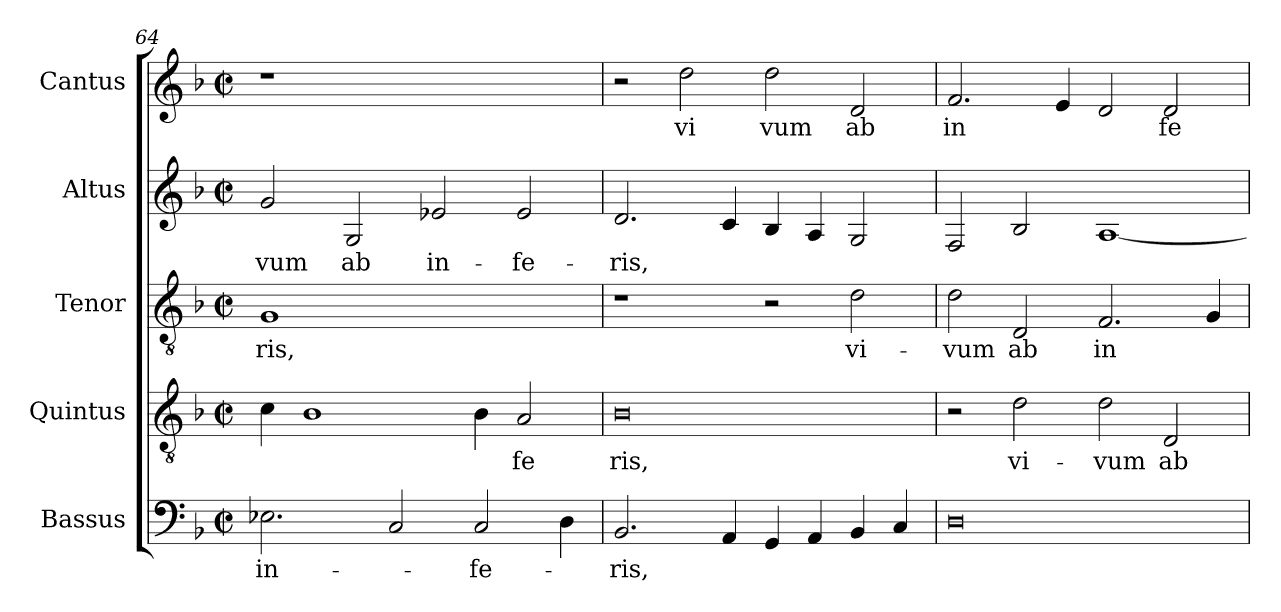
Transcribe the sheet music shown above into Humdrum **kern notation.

**kern	**text	**kern	**text	**kern	**text	**kern	**text	**kern	**text
*part5	*part5	*part4	*part4	*part3	*part3	*part2	*part2	*part1	*part1
*staff5	*staff5	*staff4	*staff4	*staff3	*staff3	*staff2	*staff2	*staff1	*staff1
*I"Bassus	*	*I"Quintus	*	*I"Tenor	*	*I"Altus	*	*I"Cantus	*
*clefF4	*	*clefGv2	*	*clefGv2	*	*clefG2	*	*clefG2	*
*k[b-]	*	*k[b-]	*	*k[b-]	*	*k[b-]	*	*k[b-]	*
*F:	*	*F:	*	*F:	*	*F:	*	*F:	*
*M2/2	*	*M2/2	*	*M2/2	*	*M2/2	*	*M2/2	*
*met(c|)	*	*met(c|)	*	*met(c|)	*	*met(c|)	*	*met(c|)	*
=64	=64	=64	=64	=64	=64	=64	=64	=64	=64
!	!LO:LY:b:cj	!	!	!	!LO:LY:b:cj	!	!LO:LY:b:cj	!	!
2.E-X\	in-	4c\	.	1G	-ris,	2g/	-vum	1r	.
.	.	1B-	.	.	.	.	.	.	.
!	!	!	!	!	!	!	!LO:LY:b:cj	!	!
.	.	.	.	.	.	2G/	ab	.	.
2C/	.	.	.	.	.	.	.	.	.
!	!	!	!	!	!	!	!LO:LY:b:cj	!	!
.	.	.	.	1ryy	.	2e-X/	in-	1ryy	.
!	!LO:LY:b:cj	!	!	!	!	!	!	!	!
2C/	-fe-	4B-\	.	.	.	.	.	.	.
!	!	!	!LO:LY:b:cj	!	!	!	!LO:LY:b:cj	!	!
.	.	2A/	fe	.	.	2e-/	-fe-	.	.
4D\	.	.	.	.	.	.	.	.	.
=65	=65	=65	=65	=65	=65	=65	=65	=65	=65
!	!LO:LY:b	!	!LO:LY:b:cj	!	!	!	!LO:LY:b	!	!
2.BB-/	-ris,	0B-	ris,	1r	.	2.d/	-ris,	2r	.
!	!	!	!	!	!	!	!	!	!LO:LY:b:cj
.	.	.	.	.	.	.	.	2dd\	vi
4AA/	.	.	.	.	.	4c/	.	.	.
!	!	!	!	!	!	!	!	!	!LO:LY:b:cj
4GG/	.	.	.	2r	.	4B-/	.	2dd\	vum
4AA/	.	.	.	.	.	4A/	.	.	.
!	!	!	!	!	!LO:LY:b:cj	!	!	!	!LO:LY:b:cj
4BB-/	.	.	.	2d\	vi-	2G/	.	2d/	ab
4C/	.	.	.	.	.	.	.	.	.
!!LO:LB:g=z
=66	=66	=66	=66	=66	=66	=66	=66	=66	=66
!	!	!	!	!	!LO:LY:b:cj	!	!	!	!LO:LY:b:cj
0D	.	2r	.	2d\	-vum	2F/	.	2.f/	in
!	!	!	!LO:LY:b:cj	!	!LO:LY:b:cj	!	!	!	!
.	.	2d\	vi-	2D/	ab	2B-/	.	.	.
.	.	.	.	.	.	.	.	4e/	.
!	!	!	!LO:LY:b:cj	!	!LO:LY:b:cj	!	!	!	!
.	.	2d\	-vum	2.F/	in	[<1A	.	2d/	.
!	!	!	!LO:LY:b:cj	!	!	!	!	!	!LO:LY:b:cj
.	.	2D/	ab	.	.	.	.	2d/	fe
.	.	.	.	4G/	.	.	.	.	.
=	=	=	=	=	=	=	=	=	=
*-	*-	*-	*-	*-	*-	*-	*-	*-	*-
